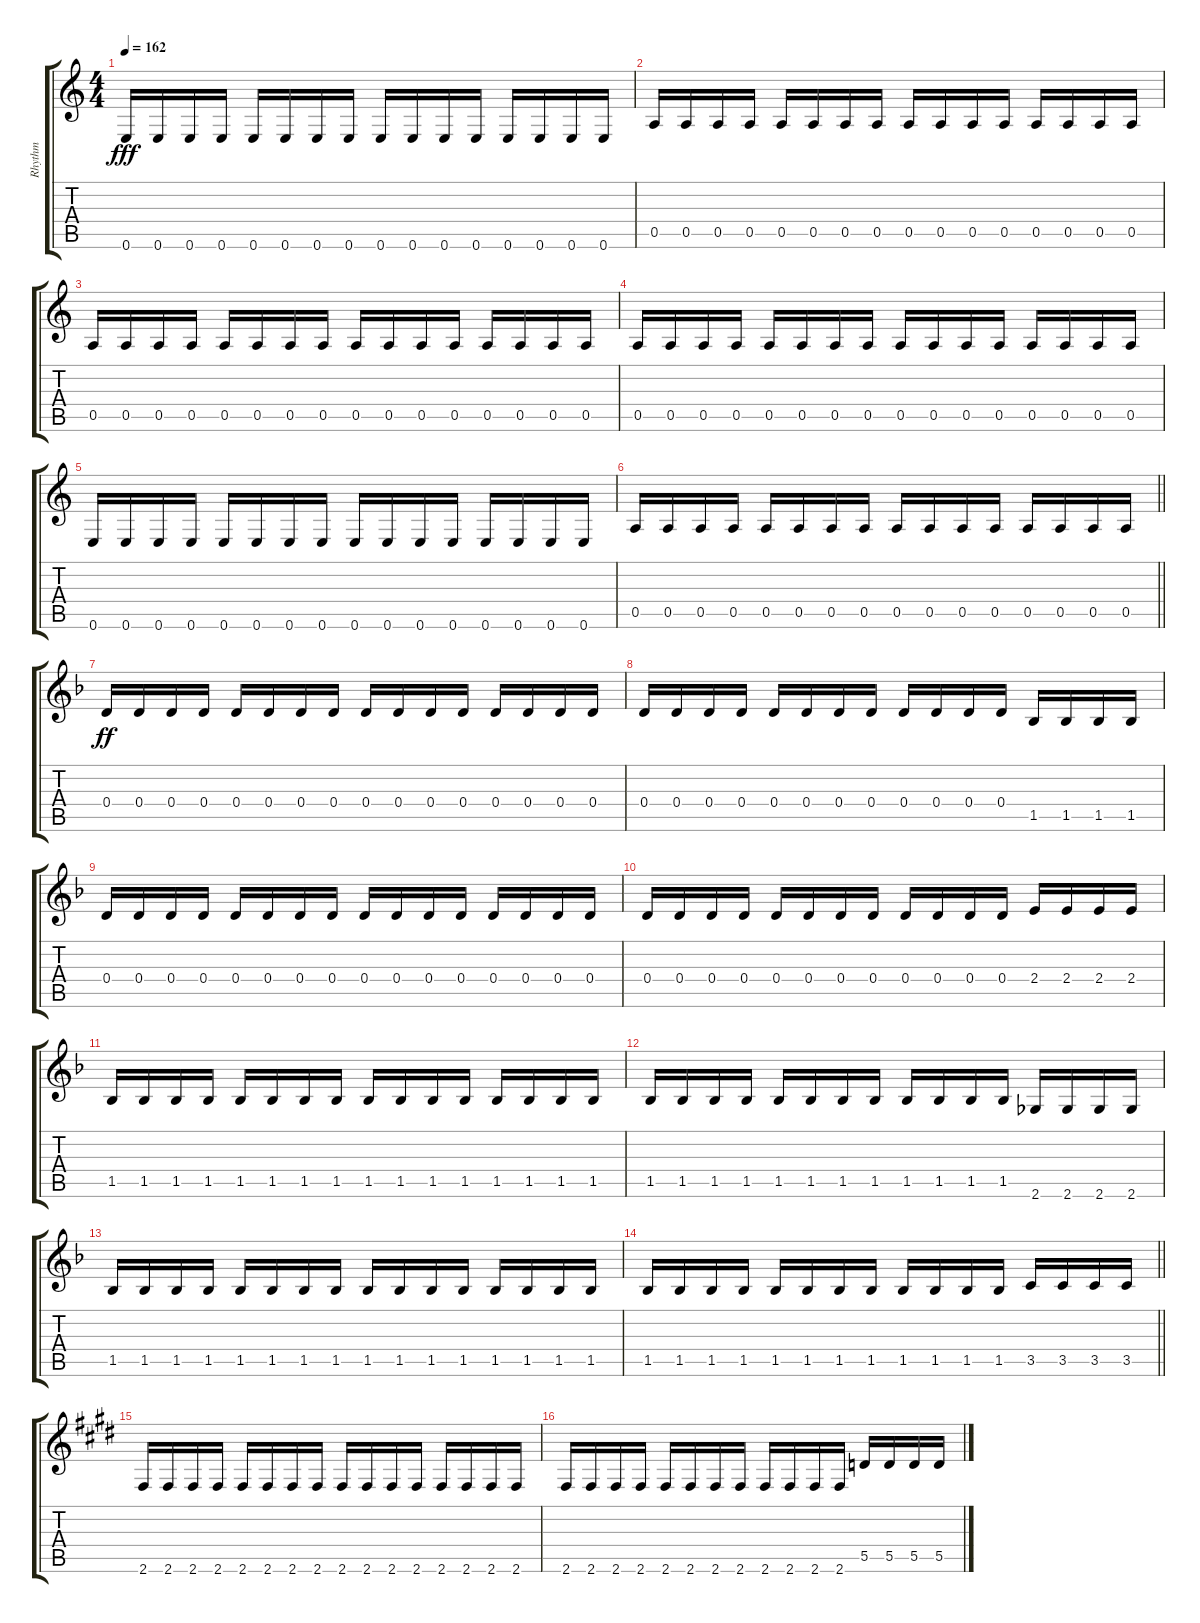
\track ("Rhythm" "Rhythm") {instrument distortionguitar}
\staff {score tabs}
\tuning (E4 B3 G3 D3 A2 E2) {hide}
\ts (4 4)
\tempo 162
\clef g2
\ks c
0.6.16{dy fff} 0.6.16 0.6.16 0.6.16 0.6.16 0.6.16 0.6.16 0.6.16 0.6.16 0.6.16 0.6.16 0.6.16 0.6.16 0.6.16 0.6.16 0.6.16 |
0.5.16 0.5.16 0.5.16 0.5.16 0.5.16 0.5.16 0.5.16 0.5.16 0.5.16 0.5.16 0.5.16 0.5.16 0.5.16 0.5.16 0.5.16 0.5.16 |
0.5.16 0.5.16 0.5.16 0.5.16 0.5.16 0.5.16 0.5.16 0.5.16 0.5.16 0.5.16 0.5.16 0.5.16 0.5.16 0.5.16 0.5.16 0.5.16 |
0.5.16 0.5.16 0.5.16 0.5.16 0.5.16 0.5.16 0.5.16 0.5.16 0.5.16 0.5.16 0.5.16 0.5.16 0.5.16 0.5.16 0.5.16 0.5.16 |
0.6.16 0.6.16 0.6.16 0.6.16 0.6.16 0.6.16 0.6.16 0.6.16 0.6.16 0.6.16 0.6.16 0.6.16 0.6.16 0.6.16 0.6.16 0.6.16 |
\barLineRight lightlight
0.5.16 0.5.16 0.5.16 0.5.16 0.5.16 0.5.16 0.5.16 0.5.16 0.5.16 0.5.16 0.5.16 0.5.16 0.5.16 0.5.16 0.5.16 0.5.16 |
\ks f
0.4.16{dy ff} 0.4.16 0.4.16 0.4.16 0.4.16 0.4.16 0.4.16 0.4.16 0.4.16 0.4.16 0.4.16 0.4.16 0.4.16 0.4.16 0.4.16 0.4.16 |
0.4.16 0.4.16 0.4.16 0.4.16 0.4.16 0.4.16 0.4.16 0.4.16 0.4.16 0.4.16 0.4.16 0.4.16 1.5.16 1.5.16 1.5.16 1.5.16 |
0.4.16 0.4.16 0.4.16 0.4.16 0.4.16 0.4.16 0.4.16 0.4.16 0.4.16 0.4.16 0.4.16 0.4.16 0.4.16 0.4.16 0.4.16 0.4.16 |
0.4.16 0.4.16 0.4.16 0.4.16 0.4.16 0.4.16 0.4.16 0.4.16 0.4.16 0.4.16 0.4.16 0.4.16 2.4.16 2.4.16 2.4.16 2.4.16 |
1.5.16 1.5.16 1.5.16 1.5.16 1.5.16 1.5.16 1.5.16 1.5.16 1.5.16 1.5.16 1.5.16 1.5.16 1.5.16 1.5.16 1.5.16 1.5.16 |
1.5.16 1.5.16 1.5.16 1.5.16 1.5.16 1.5.16 1.5.16 1.5.16 1.5.16 1.5.16 1.5.16 1.5.16 2.6.16 2.6.16 2.6.16 2.6.16 |
1.5.16 1.5.16 1.5.16 1.5.16 1.5.16 1.5.16 1.5.16 1.5.16 1.5.16 1.5.16 1.5.16 1.5.16 1.5.16 1.5.16 1.5.16 1.5.16 |
\barLineRight lightlight
1.5.16 1.5.16 1.5.16 1.5.16 1.5.16 1.5.16 1.5.16 1.5.16 1.5.16 1.5.16 1.5.16 1.5.16 3.5.16 3.5.16 3.5.16 3.5.16 |
\ks e
2.6.16 2.6.16 2.6.16 2.6.16 2.6.16 2.6.16 2.6.16 2.6.16 2.6.16 2.6.16 2.6.16 2.6.16 2.6.16 2.6.16 2.6.16 2.6.16 |
2.6.16 2.6.16 2.6.16 2.6.16 2.6.16 2.6.16 2.6.16 2.6.16 2.6.16 2.6.16 2.6.16 2.6.16 5.5.16 5.5.16 5.5.16 5.5.16
